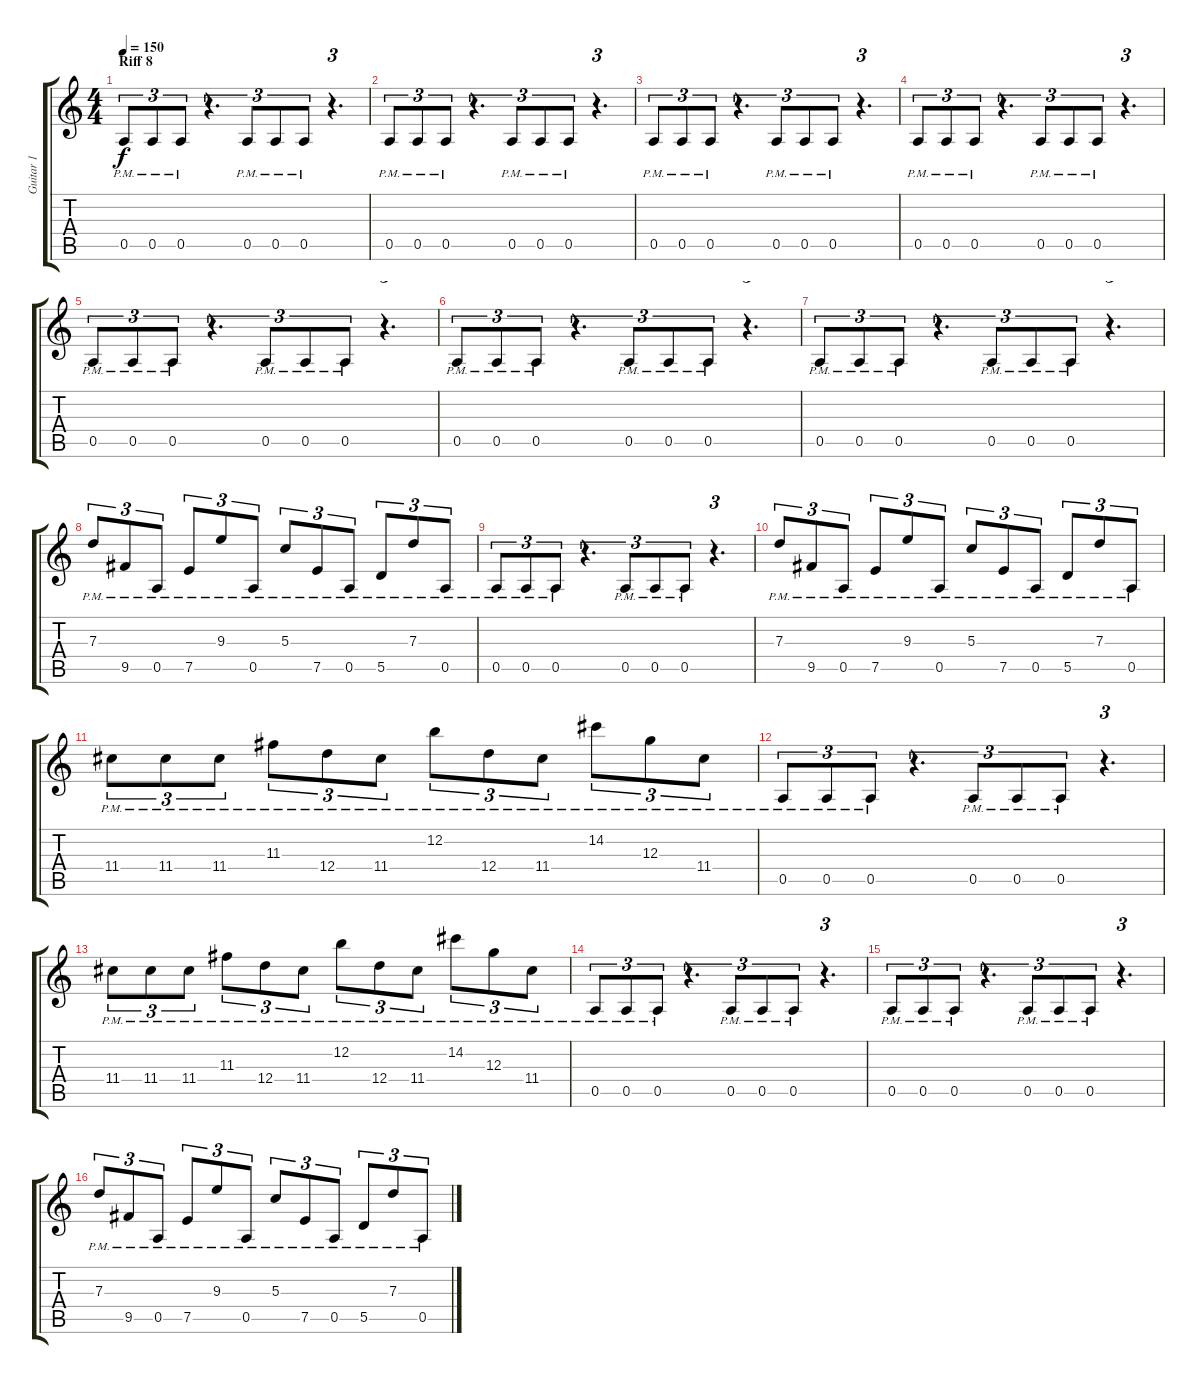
\track ("Guitar 1" "Guitar 1") {instrument distortionguitar}
\staff {score tabs}
\tuning (E4 B3 G3 D3 A2 E2) {hide}
\ts (4 4)
\section ("" "Riff 8")
\tempo 150
\clef g2
\ks c
0.5{pm}.8{tu (3 2) dy f} 0.5{pm}.8{tu (3 2)} 0.5{pm}.8{tu (3 2)} r.4{d tu (3 2)} 0.5{pm}.8{tu (3 2)} 0.5{pm}.8{tu (3 2)} 0.5{pm}.8{tu (3 2)} r.4{d tu (3 2)} |
0.5{pm}.8{tu (3 2)} 0.5{pm}.8{tu (3 2)} 0.5{pm}.8{tu (3 2)} r.4{d tu (3 2)} 0.5{pm}.8{tu (3 2)} 0.5{pm}.8{tu (3 2)} 0.5{pm}.8{tu (3 2)} r.4{d tu (3 2)} |
0.5{pm}.8{tu (3 2)} 0.5{pm}.8{tu (3 2)} 0.5{pm}.8{tu (3 2)} r.4{d tu (3 2)} 0.5{pm}.8{tu (3 2)} 0.5{pm}.8{tu (3 2)} 0.5{pm}.8{tu (3 2)} r.4{d tu (3 2)} |
0.5{pm}.8{tu (3 2)} 0.5{pm}.8{tu (3 2)} 0.5{pm}.8{tu (3 2)} r.4{d tu (3 2)} 0.5{pm}.8{tu (3 2)} 0.5{pm}.8{tu (3 2)} 0.5{pm}.8{tu (3 2)} r.4{d tu (3 2)} |
0.5{pm}.8{tu (3 2)} 0.5{pm}.8{tu (3 2)} 0.5{pm}.8{tu (3 2)} r.4{d tu (3 2)} 0.5{pm}.8{tu (3 2)} 0.5{pm}.8{tu (3 2)} 0.5{pm}.8{tu (3 2)} r.4{d tu (3 2)} |
0.5{pm}.8{tu (3 2)} 0.5{pm}.8{tu (3 2)} 0.5{pm}.8{tu (3 2)} r.4{d tu (3 2)} 0.5{pm}.8{tu (3 2)} 0.5{pm}.8{tu (3 2)} 0.5{pm}.8{tu (3 2)} r.4{d tu (3 2)} |
0.5{pm}.8{tu (3 2)} 0.5{pm}.8{tu (3 2)} 0.5{pm}.8{tu (3 2)} r.4{d tu (3 2)} 0.5{pm}.8{tu (3 2)} 0.5{pm}.8{tu (3 2)} 0.5{pm}.8{tu (3 2)} r.4{d tu (3 2)} |
7.3{pm}.8{tu (3 2)} 9.5{pm}.8{tu (3 2)} 0.5{pm}.8{tu (3 2)} 7.5{pm}.8{tu (3 2)} 9.3{pm}.8{tu (3 2)} 0.5{pm}.8{tu (3 2)} 5.3{pm}.8{tu (3 2)} 7.5{pm}.8{tu (3 2)} 0.5{pm}.8{tu (3 2)} 5.5{pm}.8{tu (3 2)} 7.3{pm}.8{tu (3 2)} 0.5{pm}.8{tu (3 2)} |
0.5{pm}.8{tu (3 2)} 0.5{pm}.8{tu (3 2)} 0.5{pm}.8{tu (3 2)} r.4{d tu (3 2)} 0.5{pm}.8{tu (3 2)} 0.5{pm}.8{tu (3 2)} 0.5{pm}.8{tu (3 2)} r.4{d tu (3 2)} |
7.3{pm}.8{tu (3 2)} 9.5{pm}.8{tu (3 2)} 0.5{pm}.8{tu (3 2)} 7.5{pm}.8{tu (3 2)} 9.3{pm}.8{tu (3 2)} 0.5{pm}.8{tu (3 2)} 5.3{pm}.8{tu (3 2)} 7.5{pm}.8{tu (3 2)} 0.5{pm}.8{tu (3 2)} 5.5{pm}.8{tu (3 2)} 7.3{pm}.8{tu (3 2)} 0.5{pm}.8{tu (3 2)} |
11.4{pm}.8{tu (3 2)} 11.4{pm}.8{tu (3 2)} 11.4{pm}.8{tu (3 2)} 11.3{pm}.8{tu (3 2)} 12.4{pm}.8{tu (3 2)} 11.4{pm}.8{tu (3 2)} 12.2{pm}.8{tu (3 2)} 12.4{pm}.8{tu (3 2)} 11.4{pm}.8{tu (3 2)} 14.2{pm}.8{tu (3 2)} 12.3{pm}.8{tu (3 2)} 11.4{pm}.8{tu (3 2)} |
0.5{pm}.8{tu (3 2)} 0.5{pm}.8{tu (3 2)} 0.5{pm}.8{tu (3 2)} r.4{d tu (3 2)} 0.5{pm}.8{tu (3 2)} 0.5{pm}.8{tu (3 2)} 0.5{pm}.8{tu (3 2)} r.4{d tu (3 2)} |
11.4{pm}.8{tu (3 2)} 11.4{pm}.8{tu (3 2)} 11.4{pm}.8{tu (3 2)} 11.3{pm}.8{tu (3 2)} 12.4{pm}.8{tu (3 2)} 11.4{pm}.8{tu (3 2)} 12.2{pm}.8{tu (3 2)} 12.4{pm}.8{tu (3 2)} 11.4{pm}.8{tu (3 2)} 14.2{pm}.8{tu (3 2)} 12.3{pm}.8{tu (3 2)} 11.4{pm}.8{tu (3 2)} |
0.5{pm}.8{tu (3 2)} 0.5{pm}.8{tu (3 2)} 0.5{pm}.8{tu (3 2)} r.4{d tu (3 2)} 0.5{pm}.8{tu (3 2)} 0.5{pm}.8{tu (3 2)} 0.5{pm}.8{tu (3 2)} r.4{d tu (3 2)} |
0.5{pm}.8{tu (3 2)} 0.5{pm}.8{tu (3 2)} 0.5{pm}.8{tu (3 2)} r.4{d tu (3 2)} 0.5{pm}.8{tu (3 2)} 0.5{pm}.8{tu (3 2)} 0.5{pm}.8{tu (3 2)} r.4{d tu (3 2)} |
7.3{pm}.8{tu (3 2)} 9.5{pm}.8{tu (3 2)} 0.5{pm}.8{tu (3 2)} 7.5{pm}.8{tu (3 2)} 9.3{pm}.8{tu (3 2)} 0.5{pm}.8{tu (3 2)} 5.3{pm}.8{tu (3 2)} 7.5{pm}.8{tu (3 2)} 0.5{pm}.8{tu (3 2)} 5.5{pm}.8{tu (3 2)} 7.3{pm}.8{tu (3 2)} 0.5{pm}.8{tu (3 2)}
